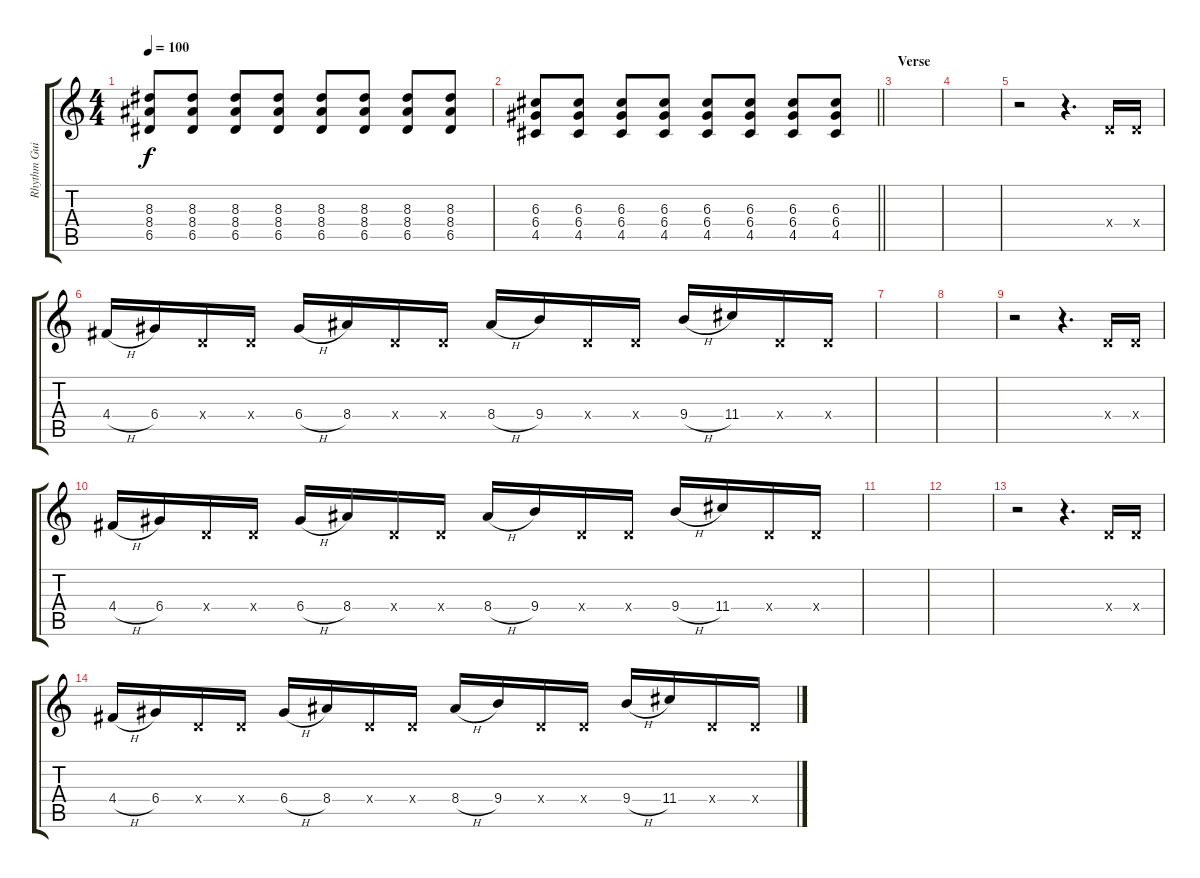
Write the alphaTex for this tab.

\track ("Rhythm Guitar" "Rhythm Gui") {instrument overdrivenguitar}
\staff {score tabs}
\tuning (E4 B3 G3 D3 A2 D2) {hide}
\ts (4 4)
\tempo 100
\clef g2
\ks c
(8.3 8.4 6.5).8{dy f} (8.3 8.4 6.5).8 (8.3 8.4 6.5).8 (8.3 8.4 6.5).8 (8.3 8.4 6.5).8 (8.3 8.4 6.5).8 (8.3 8.4 6.5).8 (8.3 8.4 6.5).8 |
\barLineRight lightlight
(6.3 6.4 4.5).8 (6.3 6.4 4.5).8 (6.3 6.4 4.5).8 (6.3 6.4 4.5).8 (6.3 6.4 4.5).8 (6.3 6.4 4.5).8 (6.3 6.4 4.5).8 (6.3 6.4 4.5).8 |
\section ("" "Verse")
|
|
r.2 r.4{d} 0.4{x}.16 0.4{x}.16 |
4.4{h}.16 6.4.16 0.4{x}.16 0.4{x}.16 6.4{h}.16 8.4.16 0.4{x}.16 0.4{x}.16 8.4{h}.16 9.4.16 0.4{x}.16 0.4{x}.16 9.4{h}.16 11.4.16 0.4{x}.16 0.4{x}.16 |
|
|
r.2 r.4{d} 0.4{x}.16 0.4{x}.16 |
4.4{h}.16 6.4.16 0.4{x}.16 0.4{x}.16 6.4{h}.16 8.4.16 0.4{x}.16 0.4{x}.16 8.4{h}.16 9.4.16 0.4{x}.16 0.4{x}.16 9.4{h}.16 11.4.16 0.4{x}.16 0.4{x}.16 |
|
|
r.2 r.4{d} 0.4{x}.16 0.4{x}.16 |
4.4{h}.16 6.4.16 0.4{x}.16 0.4{x}.16 6.4{h}.16 8.4.16 0.4{x}.16 0.4{x}.16 8.4{h}.16 9.4.16 0.4{x}.16 0.4{x}.16 9.4{h}.16 11.4.16 0.4{x}.16 0.4{x}.16
